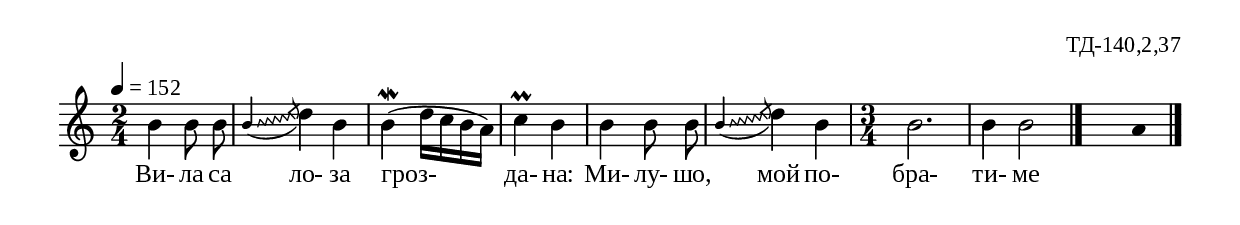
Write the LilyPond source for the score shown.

%{
sva_140_2_37
%}

\include "td-preamble.ly"

\score {
\relative c'' {
\tempo 4 = 152
\time 2/4
%\cadenzaOn
\gliss
b4 b8\noBeam b | \noteFi \acciaccatura b8\glissando d4 b | b\mordent( d16[ c b a]) |
c4\prall b | b b8\noBeam b | \noteFi \acciaccatura b8\glissando d4 b | 
\time 3/4 b2. | b4 b2
 \bar "|." 
s2 \fixB a4
  \bar "|." 
}
\addlyrics { Ви- ла са ло- за гроз- да- на: Ми- лу- шо, мой по- бра- ти- ме }
%
\layout {
%   \context { 
%	    \Staff \remove "Time_signature_engraver" } 
  indent = #0
  line-width = 190\mm
  ragged-right=##f
}
%
\midi { 
	\context {
		\Score tempoWholesPerMinute = #(ly:make-moment 152 4)
		}
	}
}
%
\header{
  opus = "ТД-140,2,37"
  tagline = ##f
}


